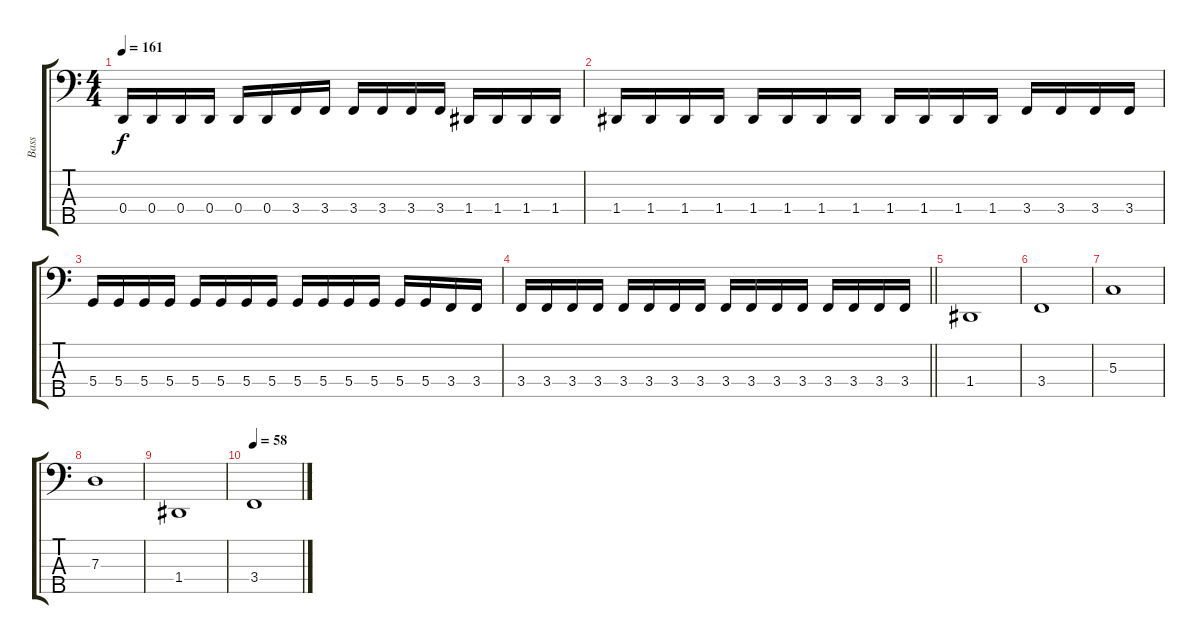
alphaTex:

\track ("Bass" "Bass") {instrument electricbassfinger}
\staff {score tabs}
\tuning (F2 C2 G1 D1 A0) {hide}
\ts (4 4)
\tempo 161
\clef f4
\ks c
0.4.16{dy f} 0.4.16 0.4.16 0.4.16 0.4.16 0.4.16 3.4.16 3.4.16 3.4.16 3.4.16 3.4.16 3.4.16 1.4.16 1.4.16 1.4.16 1.4.16 |
1.4.16 1.4.16 1.4.16 1.4.16 1.4.16 1.4.16 1.4.16 1.4.16 1.4.16 1.4.16 1.4.16 1.4.16 3.4.16 3.4.16 3.4.16 3.4.16 |
5.4.16 5.4.16 5.4.16 5.4.16 5.4.16 5.4.16 5.4.16 5.4.16 5.4.16 5.4.16 5.4.16 5.4.16 5.4.16 5.4.16 3.4.16 3.4.16 |
\barLineRight lightlight
3.4.16 3.4.16 3.4.16 3.4.16 3.4.16 3.4.16 3.4.16 3.4.16 3.4.16 3.4.16 3.4.16 3.4.16 3.4.16 3.4.16 3.4.16 3.4.16 |
1.4.1 |
3.4.1 |
5.3.1 |
7.3.1 |
1.4.1 |
\tempo 58
3.4.1
